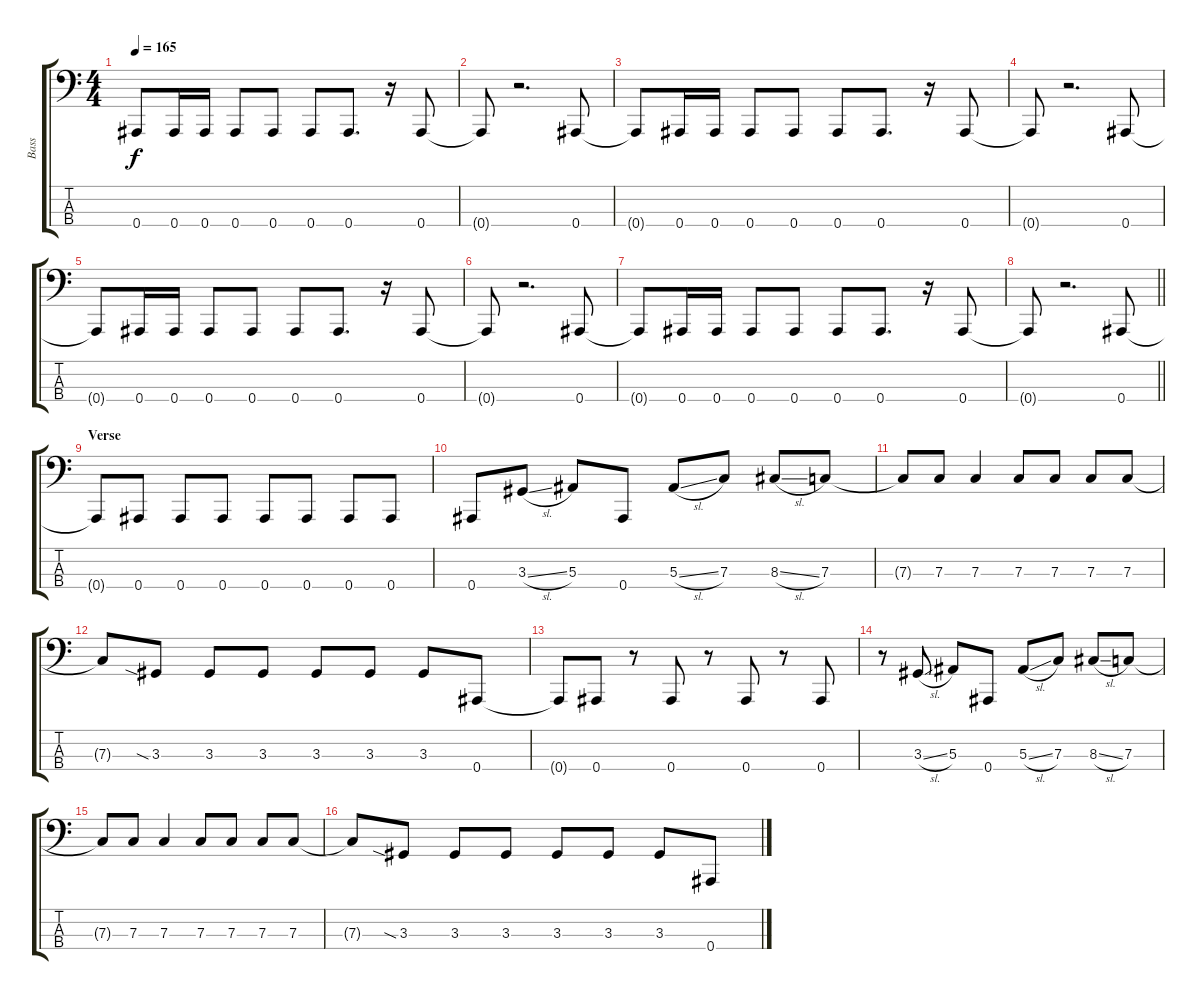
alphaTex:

\track ("Bass" "Bass") {instrument electricbasspick}
\staff {score tabs}
\tuning (Eb2 Bb1 F1 Bb0) {hide}
\ts (4 4)
\tempo 165
\clef f4
\ks c
0.4{t}.8{dy f} 0.4.16 0.4.16 0.4.8 0.4.8 0.4.8 0.4.8{d} r.16 0.4.8 |
0.4{t}.8 r.2{d} 0.4.8 |
0.4{t}.8 0.4.16 0.4.16 0.4.8 0.4.8 0.4.8 0.4.8{d} r.16 0.4.8 |
0.4{t}.8 r.2{d} 0.4.8 |
0.4{t}.8 0.4.16 0.4.16 0.4.8 0.4.8 0.4.8 0.4.8{d} r.16 0.4.8 |
0.4{t}.8 r.2{d} 0.4.8 |
0.4{t}.8 0.4.16 0.4.16 0.4.8 0.4.8 0.4.8 0.4.8{d} r.16 0.4.8 |
\barLineRight lightlight
0.4{t}.8 r.2{d} 0.4.8 |
\section ("" "Verse")
0.4{t}.8 0.4.8 0.4.8 0.4.8 0.4.8 0.4.8 0.4.8 0.4.8 |
0.4.8 3.3{sl}.8 5.3.8 0.4.8 5.3{sl}.8 7.3.8 8.3{sl}.8 7.3.8 |
7.3{t}.8 7.3.8 7.3.4 7.3.8 7.3.8 7.3.8 7.3.8 |
7.3{t}.8 3.3{sia}.8 3.3.8 3.3.8 3.3.8 3.3.8 3.3.8 0.4.8 |
0.4{t}.8 0.4.8 r.8 0.4.8 r.8 0.4.8 r.8 0.4.8 |
r.8 3.3{sl}.8 5.3.8 0.4.8 5.3{sl}.8 7.3.8 8.3{sl}.8 7.3.8 |
7.3{t}.8 7.3.8 7.3.4 7.3.8 7.3.8 7.3.8 7.3.8 |
7.3{t}.8 3.3{sia}.8 3.3.8 3.3.8 3.3.8 3.3.8 3.3.8 0.4.8
